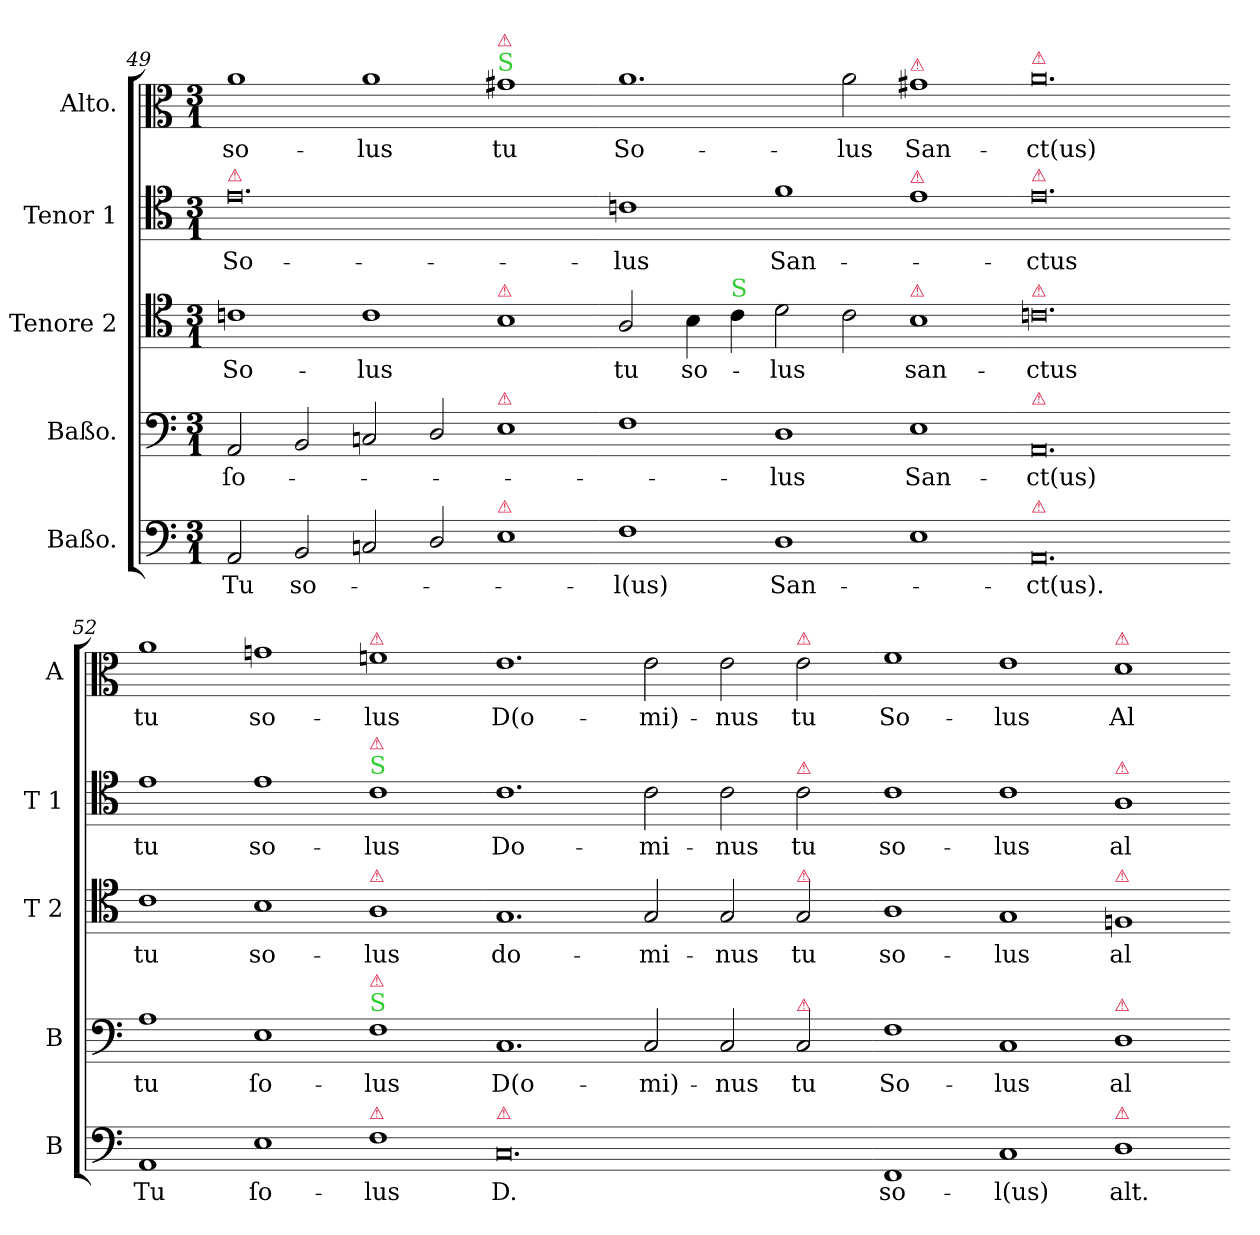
**kern	**text	**kern	**text	**kern	**text	**kern	**text	**kern	**text
*part5	*part5	*part4	*part4	*part3	*part3	*part2	*part2	*part1	*part1
*staff5	*staff5	*staff4	*staff4	*staff3	*staff3	*staff2	*staff2	*staff1	*staff1
*I"Baßo.	*	*I"Baßo.	*	*I"Tenore 2	*	*I"Tenor 1	*	*I"Alto.	*
*I'B	*	*I'B	*	*I'T 2	*	*I'T 1	*	*I'A	*
*clefF4	*	*clefF4	*	*clefC4	*	*clefC4	*	*clefC3	*
*k[]	*	*k[]	*	*k[]	*	*k[]	*	*k[]	*
*M3/1	*	*M3/1	*	*M3/1	*	*M3/1	*	*M3/1	*
=49	=49	=49	=49	=49	=49	=49	=49	=49	=49
!	!	!	!	!	!	!LO:TX:a:color=crimson:t=⚠	!	!	!
2AA/	Tu	2AA/	ſo-	1cn\	So-	0.e\	So-	1a\	so-
2BB/	so-	2BB/	.	.	.	.	.	.	.
2Cn/	.	2Cn/	.	1c\	-lus	.	.	1a\	-lus
2D/	.	2D/	.	.	.	.	.	.	.
!	!	!	!	!	!	!	!	!LO:TX:a:color=limegreen:t=S	!
!	!	!	!	!	!	!	!	!LO:TX:a:color=crimson:t=⚠	!
!	!	!	!	!LO:TX:a:color=crimson:t=⚠	!	!	!	!	!
!	!	!LO:TX:a:color=crimson:t=⚠	!	!	!	!	!	!	!
!LO:TX:a:color=crimson:t=⚠	!	!	!	!	!	!	!	!	!
1E\	.	1E\	.	1B\	.	.	.	1g#X\	tu
=50-	=50-	=50-	=50-	=50-	=50-	=50-	=50-	=50-	=50-
1F\	-l(us)	1F\	.	2A/	tu	1cn\	-lus	1.a\	So-
.	.	.	.	4B\	so-	.	.	.	.
!	!	!	!	!LO:TX:a:color=limegreen:t=S	!	!	!	!	!
.	.	.	.	4c\	.	.	.	.	.
1D\	San-	1D\	-lus	2d\	-lus	1f\	San-	.	.
.	.	.	.	2c\	.	.	.	2a\	-lus
!	!	!	!	!	!	!	!	!LO:TX:a:color=crimson:t=⚠	!
!	!	!	!	!	!	!LO:TX:a:color=crimson:t=⚠	!	!	!
!	!	!	!	!LO:TX:a:color=crimson:t=⚠	!	!	!	!	!
1E\	.	1E\	San-	1B\	san-	1e\	.	1g#X\	San-
=51-	=51-	=51-	=51-	=51-	=51-	=51-	=51-	=51-	=51-
!	!	!	!	!	!	!	!	!LO:TX:a:color=crimson:t=⚠	!
!	!	!	!	!	!	!LO:TX:a:color=crimson:t=⚠	!	!	!
!	!	!	!	!LO:TX:a:color=crimson:t=⚠	!	!	!	!	!
!	!	!LO:TX:a:color=crimson:t=⚠	!	!	!	!	!	!	!
!LO:TX:a:color=crimson:t=⚠	!	!	!	!	!	!	!	!	!
0.AA/	-ct(us).	0.AA/	-ct(us)	0.cn\	-ctus	0.e\	-ctus	0.a\	-ct(us)
=52-	=52-	=52-	=52-	=52-	=52-	=52-	=52-	=52-	=52-
1AA\	Tu	1A\	tu	1c\	tu	1e\	tu	1a\	tu
1E\	ſo-	1E\	ſo-	1B\	so-	1e\	so-	1gn\	so-
!	!	!	!	!	!	!	!	!LO:TX:a:color=crimson:t=⚠	!
!	!	!	!	!	!	!LO:TX:a:color=limegreen:t=S	!	!	!
!	!	!	!	!	!	!LO:TX:a:color=crimson:t=⚠	!	!	!
!	!	!	!	!LO:TX:a:color=crimson:t=⚠	!	!	!	!	!
!	!	!LO:TX:a:color=limegreen:t=S	!	!	!	!	!	!	!
!	!	!LO:TX:a:color=crimson:t=⚠	!	!	!	!	!	!	!
!LO:TX:a:color=crimson:t=⚠	!	!	!	!	!	!	!	!	!
1F\	-lus	1F\	-lus	1A\	-lus	1c\	-lus	1fn\	-lus
=53-	=53-	=53-	=53-	=53-	=53-	=53-	=53-	=53-	=53-
!LO:TX:a:color=crimson:t=⚠	!	!	!	!	!	!	!	!	!
0.C/	D.	1.C/	D(o-	1.G/	do-	1.c\	Do-	1.e\	D(o-
.	.	2C/	-mi)-	2G/	-mi-	2c\	-mi-	2e\	-mi)-
.	.	2C/	-nus	2G/	-nus	2c\	-nus	2e\	-nus
!	!	!	!	!	!	!	!	!LO:TX:a:color=crimson:t=⚠	!
!	!	!	!	!	!	!LO:TX:a:color=crimson:t=⚠	!	!	!
!	!	!	!	!LO:TX:a:color=crimson:t=⚠	!	!	!	!	!
!	!	!LO:TX:a:color=crimson:t=⚠	!	!	!	!	!	!	!
.	.	2C/	tu	2G/	tu	2c\	tu	2e\	tu
=54-	=54-	=54-	=54-	=54-	=54-	=54-	=54-	=54-	=54-
1FF/	so-	1F\	So-	1A\	so-	1c\	so-	1f\	So-
1C/	-l(us)	1C/	-lus	1G/	-lus	1c\	lus	1e\	-lus
!	!	!	!	!	!	!	!	!LO:TX:a:color=crimson:t=⚠	!
!	!	!	!	!	!	!LO:TX:a:color=crimson:t=⚠	!	!	!
!	!	!	!	!LO:TX:a:color=crimson:t=⚠	!	!	!	!	!
!	!	!LO:TX:a:color=crimson:t=⚠	!	!	!	!	!	!	!
!LO:TX:a:color=crimson:t=⚠	!	!	!	!	!	!	!	!	!
1D\	alt.	1D\	al-	1Fn/	al-	1A\	al-	1d\	Al-
=-	=-	=-	=-	=-	=-	=-	=-	=-	=-
*-	*-	*-	*-	*-	*-	*-	*-	*-	*-
